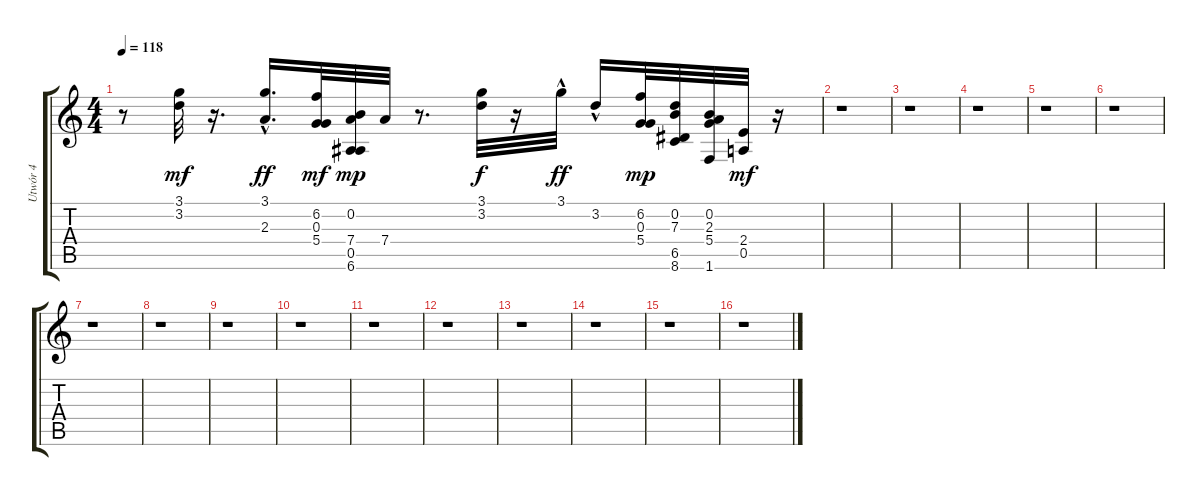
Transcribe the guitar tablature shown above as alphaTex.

\track ("Utwór 4" "Utwór 4") {instrument overdrivenguitar}
\staff {score tabs}
\tuning (E4 B3 G3 D3 A2 E2) {hide}
\ts (4 4)
\tempo 118
\clef g2
\ks c
r.8{dy mf} (3.1 3.2).32 r.16{d} (3.1{hac} 2.3{hac}).16{d dy ff} (6.2 0.3 5.4).32{dy mf} (0.2 7.4 0.5 6.6).32{dy mp} 7.4.32 r.8{d} (3.1 3.2).32{dy f} r.16 3.1{hac}.32{dy ff} 3.2{hac}.16 (6.2 0.3 5.4).32{dy mp} (0.2 7.3 6.5 8.6).32 (0.2 2.3 5.4 1.6).32 (2.4 0.5).32{dy mf} r.16 |
r.1 |
r.1 |
r.1 |
r.1 |
r.1 |
r.1 |
r.1 |
r.1 |
r.1 |
r.1 |
r.1 |
r.1 |
r.1 |
r.1 |
r.1
